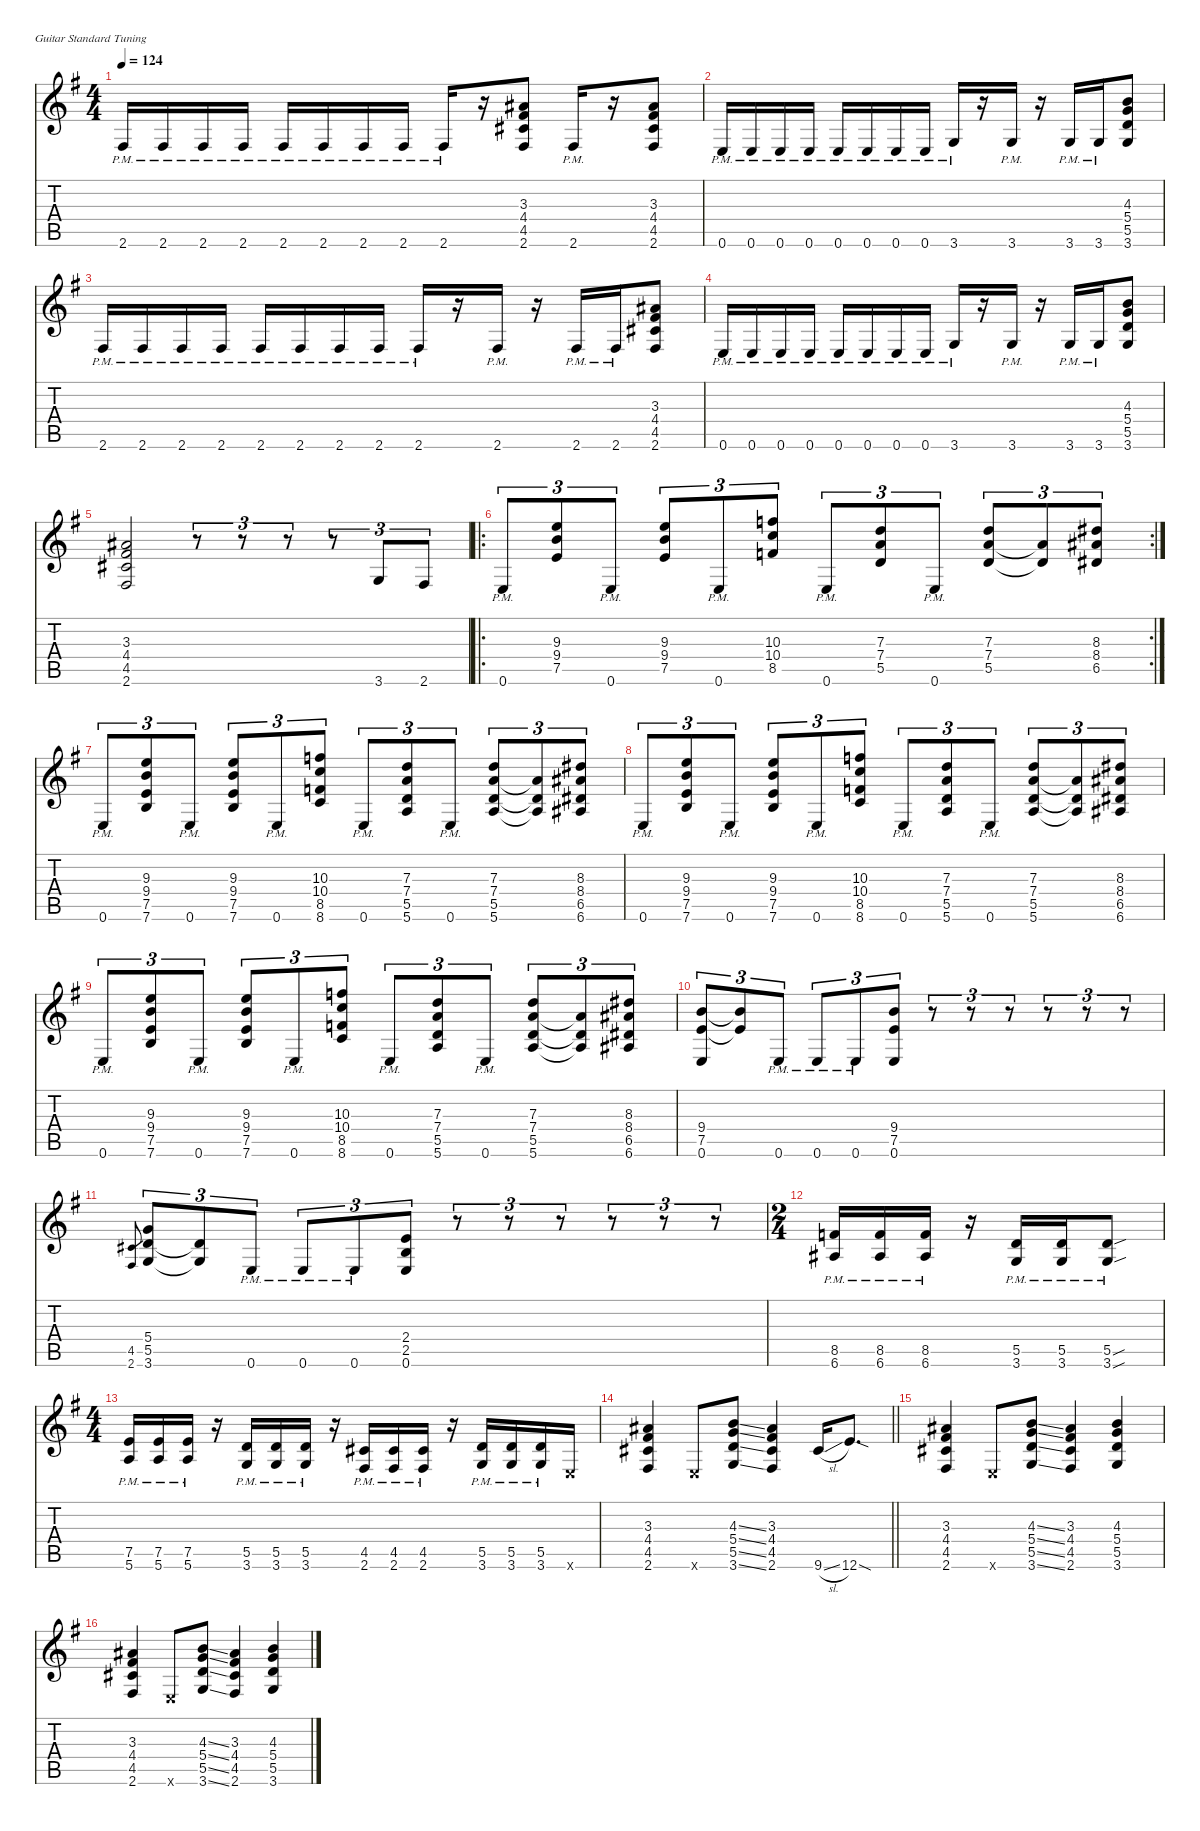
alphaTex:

\defaultSystemsLayout 4
\hideDynamics
\bracketExtendMode nobrackets
\singleTrackTrackNamePolicy hidden
\multiTrackTrackNamePolicy hidden
\otherSystemsTrackNameOrientation horizontal
\track ("Dist Gtr 1" "dist.guit.") {mute instrument distortionguitar}
\staff {score tabs}
\tuning (E4 B3 G3 D3 A2 E2)
\ts (4 4)
\tempo 124
\clef g2
\ks g
2.6{pm acc #}.16{dy f beam Up} 2.6{pm acc #}.16{beam Up} 2.6{pm acc #}.16{beam Up} 2.6{pm acc #}.16{beam Up} 2.6{pm acc #}.16{beam Up} 2.6{pm acc #}.16{beam Up} 2.6{pm acc #}.16{beam Up} 2.6{pm acc #}.16{beam Up} 2.6{pm acc #}.16{beam Up} r.16{beam Up} (3.3{acc #} 4.4{acc #} 4.5{acc #} 2.6{acc #}).8{beam Up} 2.6{pm acc #}.16{beam Up} r.16{beam Up} (3.3{acc #} 4.4{acc #} 4.5{acc #} 2.6{acc #}).8{beam Up} |
0.6{pm acc forcenatural}.16{beam Up} 0.6{pm acc forcenatural}.16{beam Up} 0.6{pm acc forcenatural}.16{beam Up} 0.6{pm acc forcenatural}.16{beam Up} 0.6{pm acc forcenatural}.16{beam Up} 0.6{pm acc forcenatural}.16{beam Up} 0.6{pm acc forcenatural}.16{beam Up} 0.6{pm acc forcenatural}.16{beam Up} 3.6{pm acc forcenatural}.16{beam Up} r.16{beam Up} 3.6{pm acc forcenatural}.16{beam Up} r.16{beam Up} 3.6{pm acc forcenatural}.16{beam Up} 3.6{pm acc forcenatural}.16{beam Up} (4.3{acc forcenatural} 5.4{acc forcenatural} 5.5{acc forcenatural} 3.6{acc forcenatural}).8{beam Up} |
2.6{pm acc #}.16{beam Up} 2.6{pm acc #}.16{beam Up} 2.6{pm acc #}.16{beam Up} 2.6{pm acc #}.16{beam Up} 2.6{pm acc #}.16{beam Up} 2.6{pm acc #}.16{beam Up} 2.6{pm acc #}.16{beam Up} 2.6{pm acc #}.16{beam Up} 2.6{pm acc #}.16{beam Up} r.16{beam Up} 2.6{pm acc #}.16{beam Up} r.16{beam Up} 2.6{pm acc #}.16{beam Up} 2.6{pm acc #}.16{beam Up} (3.3{acc #} 4.4{acc #} 4.5{acc #} 2.6{acc #}).8{beam Up} |
0.6{pm acc forcenatural}.16{beam Up} 0.6{pm acc forcenatural}.16{beam Up} 0.6{pm acc forcenatural}.16{beam Up} 0.6{pm acc forcenatural}.16{beam Up} 0.6{pm acc forcenatural}.16{beam Up} 0.6{pm acc forcenatural}.16{beam Up} 0.6{pm acc forcenatural}.16{beam Up} 0.6{pm acc forcenatural}.16{beam Up} 3.6{pm acc forcenatural}.16{beam Up} r.16{beam Up} 3.6{pm acc forcenatural}.16{beam Up} r.16{beam Up} 3.6{pm acc forcenatural}.16{beam Up} 3.6{pm acc forcenatural}.16{beam Up} (4.3{acc forcenatural} 5.4{acc forcenatural} 5.5{acc forcenatural} 3.6{acc forcenatural}).8{beam Up} |
(3.3{acc #} 4.4{acc #} 4.5{acc #} 2.6{acc #}).2{beam Up} r.8{tu (3 2) beam Up} r.8{tu (3 2) beam Up} r.8{tu (3 2) beam Up} r.8{tu (3 2) beam Up} 3.6{acc forcenatural}.8{tu (3 2) beam Up} 2.6{acc #}.8{tu (3 2) beam Up} |
\ro
\rc 2
0.6{pm acc forcenatural}.8{tu (3 2) beam Up} (9.3{acc forcenatural} 9.4{acc forcenatural} 7.5{acc forcenatural}).8{tu (3 2) beam Up} 0.6{pm acc forcenatural}.8{tu (3 2) beam Up} (9.3{acc forcenatural} 9.4{acc forcenatural} 7.5{acc forcenatural}).8{tu (3 2) beam Up} 0.6{pm acc forcenatural}.8{tu (3 2) beam Up} (10.3{acc forcenatural} 10.4{acc forcenatural} 8.5{acc forcenatural}).8{tu (3 2) beam Up} 0.6{pm acc forcenatural}.8{tu (3 2) beam Up} (7.3{acc forcenatural} 7.4{acc forcenatural} 5.5{acc forcenatural}).8{tu (3 2) beam Up} 0.6{pm acc forcenatural}.8{tu (3 2) beam Up} (7.3{acc forcenatural} 7.4{acc forcenatural} 5.5{acc forcenatural}).8{tu (3 2) beam Up} (7.4{t acc forcenatural} 5.5{t acc forcenatural}).8{tu (3 2) beam Up} (8.3{acc #} 8.4{acc #} 6.5{acc #}).8{tu (3 2) beam Up} |
0.6{pm acc forcenatural}.8{tu (3 2) beam Up} (9.3{acc forcenatural} 9.4{acc forcenatural} 7.5{acc forcenatural} 7.6{acc forcenatural}).8{tu (3 2) beam Up} 0.6{pm acc forcenatural}.8{tu (3 2) beam Up} (9.3{acc forcenatural} 9.4{acc forcenatural} 7.5{acc forcenatural} 7.6{acc forcenatural}).8{tu (3 2) beam Up} 0.6{pm acc forcenatural}.8{tu (3 2) beam Up} (10.3{acc forcenatural} 10.4{acc forcenatural} 8.5{acc forcenatural} 8.6{acc forcenatural}).8{tu (3 2) beam Up} 0.6{pm acc forcenatural}.8{tu (3 2) beam Up} (7.3{acc forcenatural} 7.4{acc forcenatural} 5.5{acc forcenatural} 5.6{acc forcenatural}).8{tu (3 2) beam Up} 0.6{pm acc forcenatural}.8{tu (3 2) beam Up} (7.3{acc forcenatural} 7.4{acc forcenatural} 5.5{acc forcenatural} 5.6{acc forcenatural}).8{tu (3 2) beam Up} (7.4{t acc forcenatural} 5.5{t acc forcenatural} 5.6{t acc forcenatural}).8{tu (3 2) beam Up} (8.3{acc #} 8.4{acc #} 6.5{acc #} 6.6{acc #}).8{tu (3 2) beam Up} |
0.6{pm acc forcenatural}.8{tu (3 2) beam Up} (9.3{acc forcenatural} 9.4{acc forcenatural} 7.5{acc forcenatural} 7.6{acc forcenatural}).8{tu (3 2) beam Up} 0.6{pm acc forcenatural}.8{tu (3 2) beam Up} (9.3{acc forcenatural} 9.4{acc forcenatural} 7.5{acc forcenatural} 7.6{acc forcenatural}).8{tu (3 2) beam Up} 0.6{pm acc forcenatural}.8{tu (3 2) beam Up} (10.3{acc forcenatural} 10.4{acc forcenatural} 8.5{acc forcenatural} 8.6{acc forcenatural}).8{tu (3 2) beam Up} 0.6{pm acc forcenatural}.8{tu (3 2) beam Up} (7.3{acc forcenatural} 7.4{acc forcenatural} 5.5{acc forcenatural} 5.6{acc forcenatural}).8{tu (3 2) beam Up} 0.6{pm acc forcenatural}.8{tu (3 2) beam Up} (7.3{acc forcenatural} 7.4{acc forcenatural} 5.5{acc forcenatural} 5.6{acc forcenatural}).8{tu (3 2) beam Up} (7.4{t acc forcenatural} 5.5{t acc forcenatural} 5.6{t acc forcenatural}).8{tu (3 2) beam Up} (8.3{acc #} 8.4{acc #} 6.5{acc #} 6.6{acc #}).8{tu (3 2) beam Up} |
0.6{pm acc forcenatural}.8{tu (3 2) beam Up} (9.3{acc forcenatural} 9.4{acc forcenatural} 7.5{acc forcenatural} 7.6{acc forcenatural}).8{tu (3 2) beam Up} 0.6{pm acc forcenatural}.8{tu (3 2) beam Up} (9.3{acc forcenatural} 9.4{acc forcenatural} 7.5{acc forcenatural} 7.6{acc forcenatural}).8{tu (3 2) beam Up} 0.6{pm acc forcenatural}.8{tu (3 2) beam Up} (10.3{acc forcenatural} 10.4{acc forcenatural} 8.5{acc forcenatural} 8.6{acc forcenatural}).8{tu (3 2) beam Up} 0.6{pm acc forcenatural}.8{tu (3 2) beam Up} (7.3{acc forcenatural} 7.4{acc forcenatural} 5.5{acc forcenatural} 5.6{acc forcenatural}).8{tu (3 2) beam Up} 0.6{pm acc forcenatural}.8{tu (3 2) beam Up} (7.3{acc forcenatural} 7.4{acc forcenatural} 5.5{acc forcenatural} 5.6{acc forcenatural}).8{tu (3 2) beam Up} (7.4{t acc forcenatural} 5.5{t acc forcenatural} 5.6{t acc forcenatural}).8{tu (3 2) beam Up} (8.3{acc #} 8.4{acc #} 6.5{acc #} 6.6{acc #}).8{tu (3 2) beam Up} |
(9.4{acc forcenatural} 7.5{acc forcenatural} 0.6{acc forcenatural}).8{tu (3 2) beam Up} (9.4{t acc forcenatural} 7.5{t acc forcenatural}).8{tu (3 2) beam Up} 0.6{pm acc forcenatural}.8{tu (3 2) beam Up} 0.6{pm acc forcenatural}.8{tu (3 2) beam Up} 0.6{pm acc forcenatural}.8{tu (3 2) beam Up} (9.4{acc forcenatural} 7.5{acc forcenatural} 0.6{acc forcenatural}).8{tu (3 2) beam Up} r.8{tu (3 2) beam Up} r.8{tu (3 2) beam Up} r.8{tu (3 2) beam Up} r.8{tu (3 2) beam Up} r.8{tu (3 2) beam Up} r.8{tu (3 2) beam Up} |
(4.5{acc #} 2.6{acc #}).8{gr dy mf beam Up} (5.4{acc forcenatural} 5.5{acc forcenatural} 3.6{acc forcenatural}).8{tu (3 2) dy f beam Up} (5.5{t acc forcenatural} 3.6{t acc forcenatural}).8{tu (3 2) beam Up} 0.6{pm acc forcenatural}.8{tu (3 2) beam Up} 0.6{pm acc forcenatural}.8{tu (3 2) beam Up} 0.6{pm acc forcenatural}.8{tu (3 2) beam Up} (2.4{acc forcenatural} 2.5{acc forcenatural} 0.6{acc forcenatural}).8{tu (3 2) beam Up} r.8{tu (3 2) beam Up} r.8{tu (3 2) beam Up} r.8{tu (3 2) beam Up} r.8{tu (3 2) beam Up} r.8{tu (3 2) beam Up} r.8{tu (3 2) beam Up} |
\ts (2 4)
\beaming (8 2 2)
(8.5{pm acc forcenatural} 6.6{pm acc #}).16{beam Up} (8.5{pm acc forcenatural} 6.6{pm acc #}).16{beam Up} (8.5{pm acc forcenatural} 6.6{pm acc #}).16{beam Up} r.16{beam Up} (5.5{pm acc forcenatural} 3.6{pm acc forcenatural}).16{beam Up} (5.5{pm acc forcenatural} 3.6{pm acc forcenatural}).16{beam Up} (5.5{sou pm acc forcenatural} 3.6{sou pm acc forcenatural}).8{beam Up} |
\ts (4 4)
\beaming (8 2 2 2 2)
(7.5{pm acc forcenatural} 5.6{pm acc forcenatural}).16{beam Up} (7.5{pm acc forcenatural} 5.6{pm acc forcenatural}).16{beam Up} (7.5{pm acc forcenatural} 5.6{pm acc forcenatural}).16{beam Up} r.16{beam Up} (5.5{pm acc forcenatural} 3.6{pm acc forcenatural}).16{beam Up} (5.5{pm acc forcenatural} 3.6{pm acc forcenatural}).16{beam Up} (5.5{pm acc forcenatural} 3.6{pm acc forcenatural}).16{beam Up} r.16{beam Up} (4.5{pm acc #} 2.6{pm acc #}).16{beam Up} (4.5{pm acc #} 2.6{pm acc #}).16{beam Up} (4.5{pm acc #} 2.6{pm acc #}).16{beam Up} r.16{beam Up} (5.5{pm acc forcenatural} 3.6{pm acc forcenatural}).16{beam Up} (5.5{pm acc forcenatural} 3.6{pm acc forcenatural}).16{beam Up} (5.5{pm acc forcenatural} 3.6{pm acc forcenatural}).16{beam Up} 0.6{x acc forcenatural}.16{beam Up} |
\barLineRight lightlight
(3.3{acc #} 4.4{acc #} 4.5{acc #} 2.6{acc #}).4{beam Up} 0.6{x acc forcenatural}.8{beam Up} (4.3{ss acc forcenatural} 5.4{ss acc forcenatural} 5.5{ss acc forcenatural} 3.6{ss acc forcenatural}).8{beam Up} (3.3{acc #} 4.4{acc #} 4.5{acc #} 2.6{acc #}).4{beam Up} 9.6{sl acc #}.16{beam Up} 12.6{sod acc forcenatural}.8{d beam Up} |
(3.3{acc #} 4.4{acc #} 4.5{acc #} 2.6{acc #}).4{beam Up} 0.6{x acc forcenatural}.8{beam Up} (4.3{ss acc forcenatural} 5.4{ss acc forcenatural} 5.5{ss acc forcenatural} 3.6{ss acc forcenatural}).8{beam Up} (3.3{acc #} 4.4{acc #} 4.5{acc #} 2.6{acc #}).4{beam Up} (4.3{acc forcenatural} 5.4{acc forcenatural} 5.5{acc forcenatural} 3.6{acc forcenatural}).4{beam Up} |
(3.3{acc #} 4.4{acc #} 4.5{acc #} 2.6{acc #}).4{beam Up} 0.6{x acc forcenatural}.8{beam Up} (4.3{ss acc forcenatural} 5.4{ss acc forcenatural} 5.5{ss acc forcenatural} 3.6{ss acc forcenatural}).8{beam Up} (3.3{acc #} 4.4{acc #} 4.5{acc #} 2.6{acc #}).4{beam Up} (4.3{acc forcenatural} 5.4{acc forcenatural} 5.5{acc forcenatural} 3.6{acc forcenatural}).4{beam Up}
